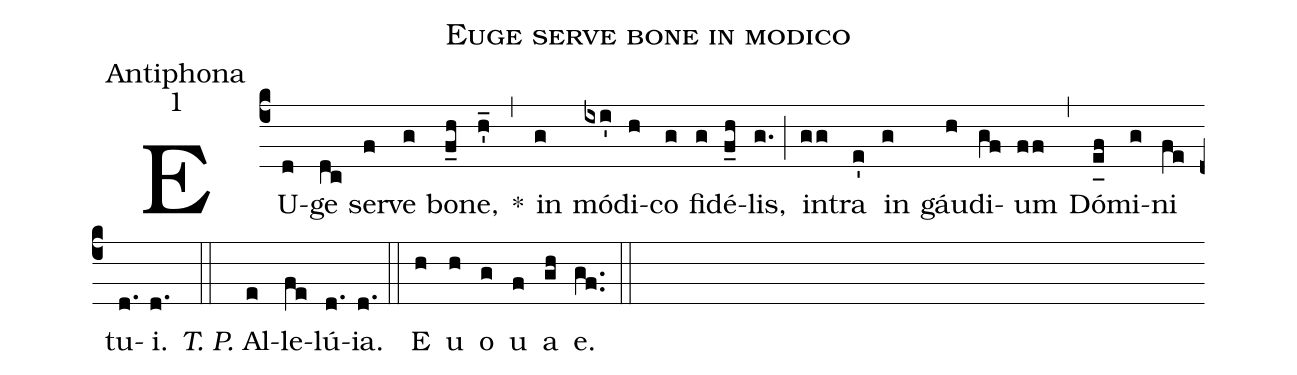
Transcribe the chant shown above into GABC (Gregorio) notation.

name:Euge serve bone in modico;
office-part:Antiphona;
mode:1;
%%
(c4) EU(d)ge(dc) ser(f)ve(g) bo(f_h)ne,(h'_) *(,) in(g) mó(ixi')di(h)co(g) fi(g)dé(f_h)lis,(g.) (;) in(gg)tra(e') in(g) gáu(h)di(gf)um(ff) (,) Dó(e_[uh:l]f)mi(g)ni(fe) tu(d.)i.(d.) (::) <i>T. P.</i> Al(e)le(fe)lú(d.){ia}.(d.) (::) <eu>E(h) u(h) o(g) u(f) a(gh) e.</eu>(gf..) (::)
